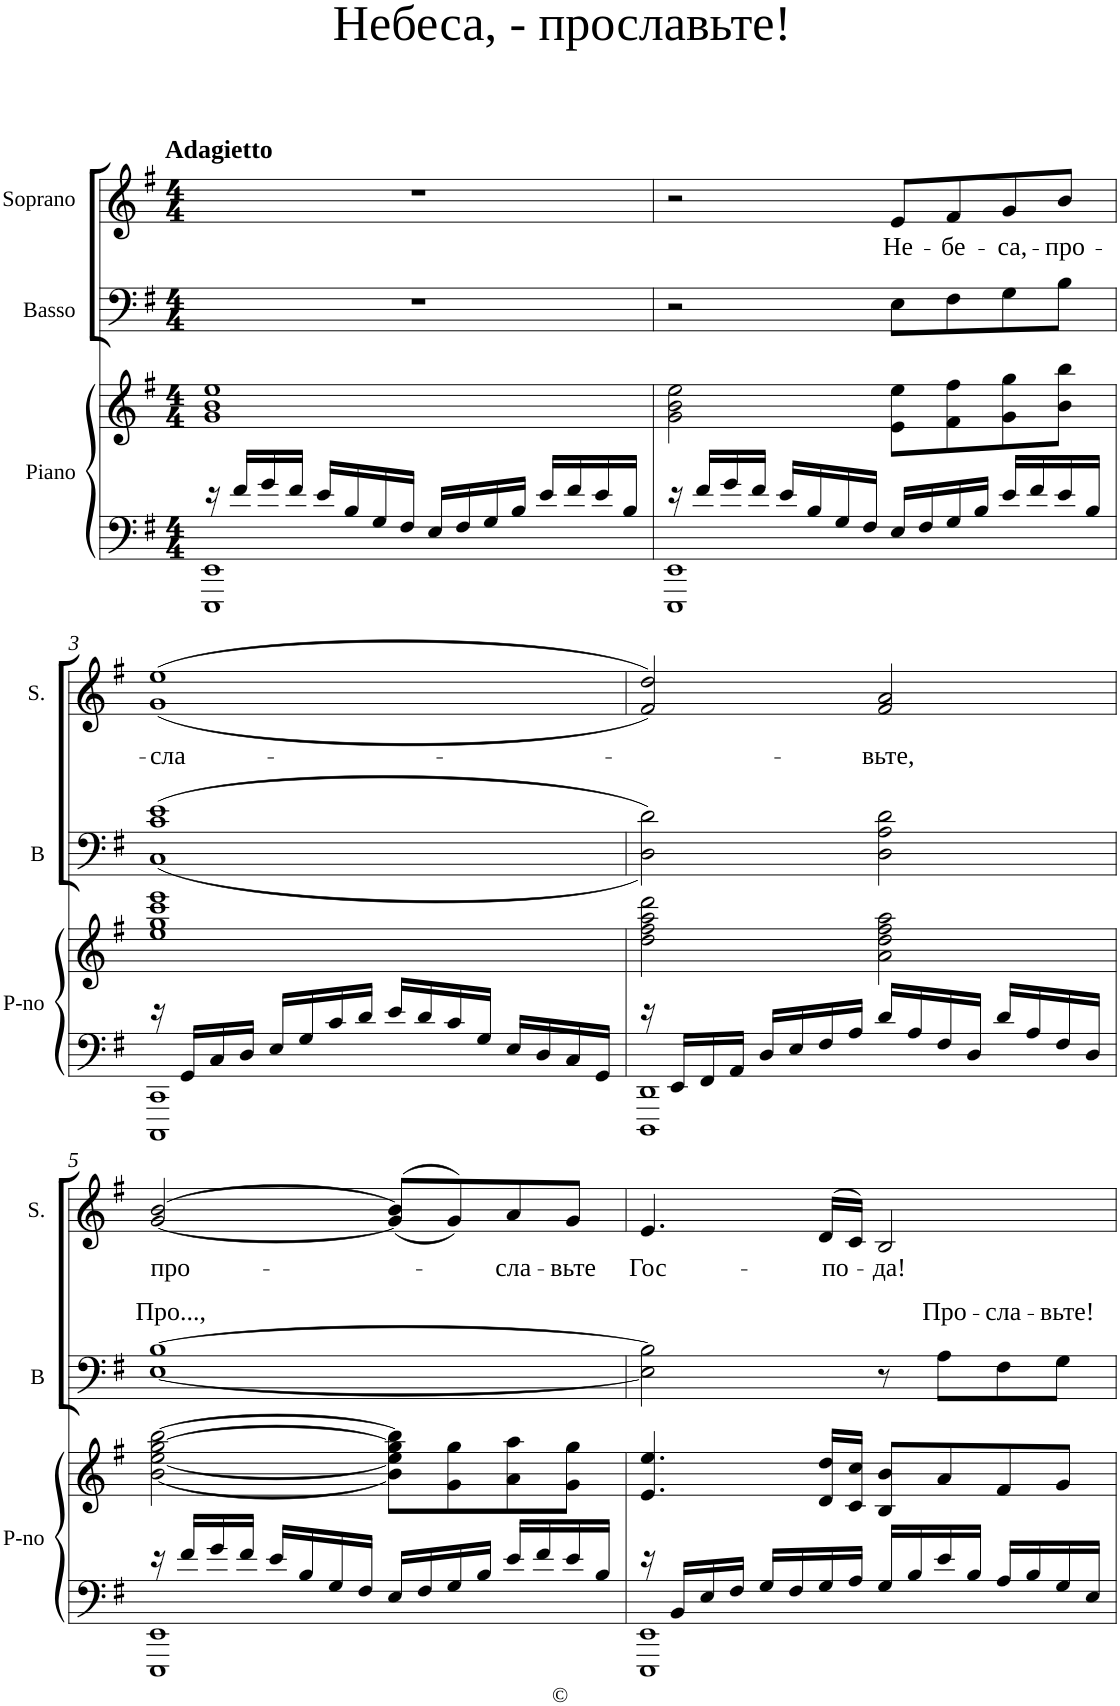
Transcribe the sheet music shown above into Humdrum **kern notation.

**kern	**kern	**kern	**text	**kern	**text
*part3	*part3	*part2	*part2	*part1	*part1
*staff4	*staff3	*staff2	*staff2	*staff1	*staff1
*I"Piano	*	*I"Basso	*	*I"Soprano	*
*I'P-no	*	*I'B	*	*I'S.	*
*clefF4	*clefG2	*clefF4	*	*clefG2	*
*k[f#]	*k[f#]	*k[f#]	*	*k[f#]	*
*e:	*e:	*e:	*	*e:	*
*M4/4	*M4/4	*M4/4	*	*M4/4	*
=1	=1	=1	=1	=1	=1
*^	*	*	*	*	*
!	!	!	!	!	!LO:TX:a:B:t=Adagietto	!
16rc	1EEE 1EE	1g 1b 1ee	1r	.	1r	.
16f#/LL	.	.	.	.	.	.
16g/	.	.	.	.	.	.
16f#/JJ	.	.	.	.	.	.
16e/LL	.	.	.	.	.	.
16B/	.	.	.	.	.	.
16G/	.	.	.	.	.	.
16F#/JJ	.	.	.	.	.	.
16E/LL	.	.	.	.	.	.
16F#/	.	.	.	.	.	.
16G/	.	.	.	.	.	.
16B/JJ	.	.	.	.	.	.
16e/LL	.	.	.	.	.	.
16f#/	.	.	.	.	.	.
16e/	.	.	.	.	.	.
16B/JJ	.	.	.	.	.	.
=2	=2	=2	=2	=2	=2	=2
16rc	1EEE 1EE	2g\ 2b\ 2ee\	2r	.	2r	.
16f#/LL	.	.	.	.	.	.
16g/	.	.	.	.	.	.
16f#/JJ	.	.	.	.	.	.
16e/LL	.	.	.	.	.	.
16B/	.	.	.	.	.	.
16G/	.	.	.	.	.	.
16F#/JJ	.	.	.	.	.	.
!	!	!	!	!	!	!LO:LY:b
16E/LL	.	8e\ 8ee\L	8E\L	.	8e/L	Не-
16F#/	.	.	.	.	.	.
!	!	!	!	!	!	!LO:LY:b
16G/	.	8f#\ 8ff#\	8F#\	.	8f#/	-бе-
16B/JJ	.	.	.	.	.	.
!	!	!	!	!	!	!LO:LY:b
16e/LL	.	8g\ 8gg\	8G\	.	8g/	-са,-
16f#/	.	.	.	.	.	.
!	!	!	!	!	!	!LO:LY:b
16e/	.	8b\ 8bb\J	8B\J	.	8b/J	-про-
16B/JJ	.	.	.	.	.	.
!!LO:LB:g=z
=3	=3	=3	=3	=3	=3	=3
!	!	!	!	!	!	!LO:LY:b
16rc	1CCC 1CC	1ee 1gg 1ccc 1eee	(>(<1C 1c 1e	.	(>(<1g 1ee	-сла-
16GG/LL	.	.	.	.	.	.
16C/	.	.	.	.	.	.
16D/JJ	.	.	.	.	.	.
16E/LL	.	.	.	.	.	.
16G/	.	.	.	.	.	.
16c/	.	.	.	.	.	.
16d/JJ	.	.	.	.	.	.
16e/LL	.	.	.	.	.	.
16d/	.	.	.	.	.	.
16c/	.	.	.	.	.	.
16G/JJ	.	.	.	.	.	.
16E/LL	.	.	.	.	.	.
16D/	.	.	.	.	.	.
16C/	.	.	.	.	.	.
16GG/JJ	.	.	.	.	.	.
=4	=4	=4	=4	=4	=4	=4
16rc	1DDD 1DD	2dd\ 2ff#\ 2aa\ 2ddd\	2D\ 2d\))	.	2f#/ 2dd/))	.
16EE/LL	.	.	.	.	.	.
16FF#/	.	.	.	.	.	.
16AA/JJ	.	.	.	.	.	.
16D/LL	.	.	.	.	.	.
16E/	.	.	.	.	.	.
16F#/	.	.	.	.	.	.
16A/JJ	.	.	.	.	.	.
!	!	!	!	!	!	!LO:LY:b
16d/LL	.	2a\ 2dd\ 2ff#\ 2aa\	2D\ 2A\ 2d\	.	2f#/ 2a/	-вьте,
16A/	.	.	.	.	.	.
16F#/	.	.	.	.	.	.
16D/JJ	.	.	.	.	.	.
16d/LL	.	.	.	.	.	.
16A/	.	.	.	.	.	.
16F#/	.	.	.	.	.	.
16D/JJ	.	.	.	.	.	.
!!LO:LB:g=z
=5	=5	=5	=5	=5	=5	=5
!	!	!	!	!LO:LY:a	!	!LO:LY:b
16rc	1EEE 1EE	[2b\ [2ee\ [2gg\ [2bb\	[1E [1B	Про...,	[2g/ [2b/	про-
16f#/LL	.	.	.	.	.	.
16g/	.	.	.	.	.	.
16f#/JJ	.	.	.	.	.	.
16e/LL	.	.	.	.	.	.
16B/	.	.	.	.	.	.
16G/	.	.	.	.	.	.
16F#/JJ	.	.	.	.	.	.
16E/LL	.	8b\] 8ee\] 8gg\] 8bb\]L	.	.	(<(>8g/] 8b/]L	.
16F#/	.	.	.	.	.	.
16G/	.	8g\ 8gg\	.	.	8g/))	.
16B/JJ	.	.	.	.	.	.
!	!	!	!	!	!	!LO:LY:b
16e/LL	.	8a\ 8aa\	.	.	8a/	-сла-
16f#/	.	.	.	.	.	.
!	!	!	!	!	!	!LO:LY:b
16e/	.	8g\ 8gg\J	.	.	8g/J	-вьте
16B/JJ	.	.	.	.	.	.
=6	=6	=6	=6	=6	=6	=6
!	!	!	!	!	!	!LO:LY:b
16rc	1EEE 1EE	4.e/ 4.ee/	2E\] 2B\]	.	4.e/	Гос-
16BB/LL	.	.	.	.	.	.
16E/	.	.	.	.	.	.
16F#/JJ	.	.	.	.	.	.
16G/LL	.	.	.	.	.	.
16F#/	.	.	.	.	.	.
!	!	!	!	!	!	!LO:LY:b
16G/	.	16d/ 16dd/LL	.	.	(>16d/LL	-по-
16A/JJ	.	16c/ 16cc/JJ	.	.	16c/JJ)	.
!	!	!	!	!	!	!LO:LY:b
16G/LL	.	8B/ 8b/L	8r	.	2B/	-да!
16B/	.	.	.	.	.	.
!	!	!	!	!LO:LY:a	!	!
16e/	.	8a/	8A\L	Про-	.	.
16B/JJ	.	.	.	.	.	.
!	!	!	!	!LO:LY:a	!	!
16A/LL	.	8f#/	8F#\	-сла-	.	.
16B/	.	.	.	.	.	.
!	!	!	!	!LO:LY:a	!	!
16G/	.	8g/J	8G\J	-вьте!	.	.
16E/JJ	.	.	.	.	.	.
*v	*v	*	*	*	*	*
=	=	=	=	=	=
*-	*-	*-	*-	*-	*-
